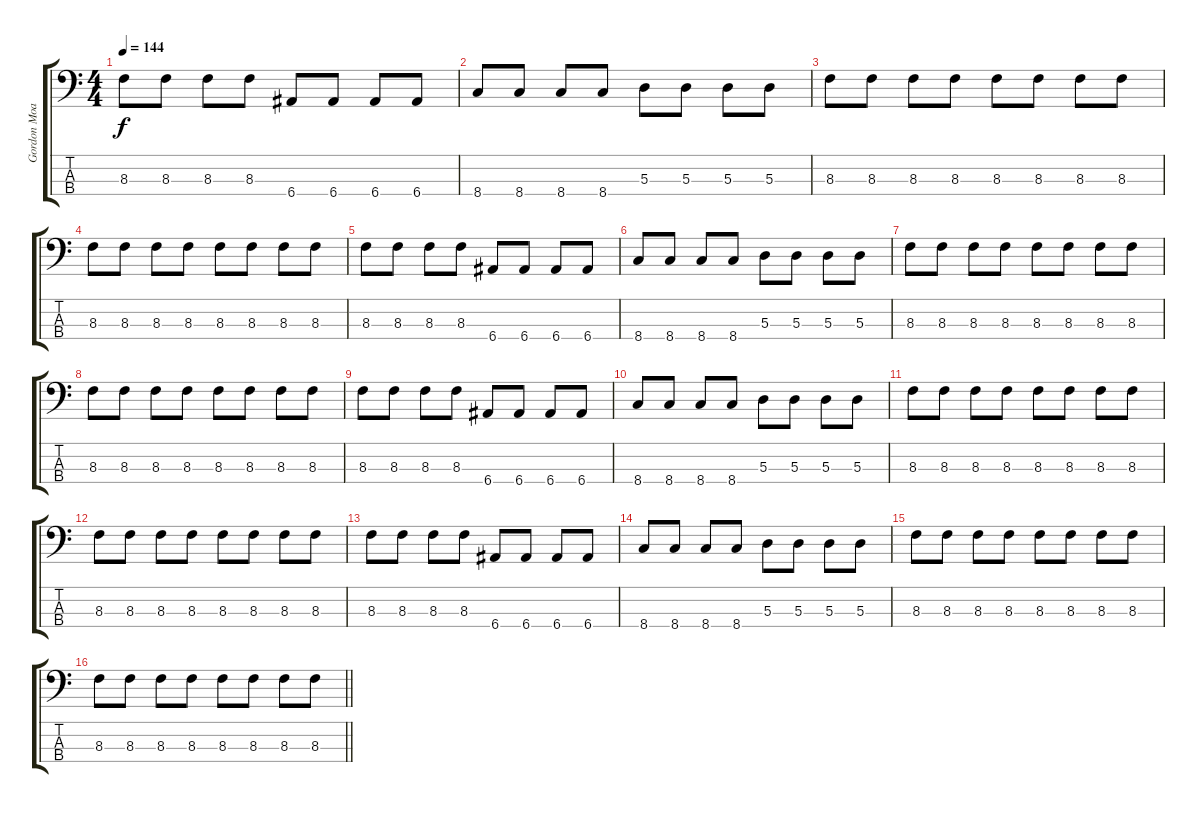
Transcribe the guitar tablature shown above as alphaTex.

\track ("Gordon Moakes" "Gordon Moa") {instrument electricbassfinger}
\staff {score tabs}
\tuning (G2 D2 A1 E1) {hide}
\ts (4 4)
\tempo 144
\clef f4
\ks c
8.3.8{dy f} 8.3.8 8.3.8 8.3.8 6.4.8 6.4.8 6.4.8 6.4.8 |
8.4.8 8.4.8 8.4.8 8.4.8 5.3.8 5.3.8 5.3.8 5.3.8 |
8.3.8 8.3.8 8.3.8 8.3.8 8.3.8 8.3.8 8.3.8 8.3.8 |
8.3.8 8.3.8 8.3.8 8.3.8 8.3.8 8.3.8 8.3.8 8.3.8 |
8.3.8 8.3.8 8.3.8 8.3.8 6.4.8 6.4.8 6.4.8 6.4.8 |
8.4.8 8.4.8 8.4.8 8.4.8 5.3.8 5.3.8 5.3.8 5.3.8 |
8.3.8 8.3.8 8.3.8 8.3.8 8.3.8 8.3.8 8.3.8 8.3.8 |
8.3.8 8.3.8 8.3.8 8.3.8 8.3.8 8.3.8 8.3.8 8.3.8 |
8.3.8 8.3.8 8.3.8 8.3.8 6.4.8 6.4.8 6.4.8 6.4.8 |
8.4.8 8.4.8 8.4.8 8.4.8 5.3.8 5.3.8 5.3.8 5.3.8 |
8.3.8 8.3.8 8.3.8 8.3.8 8.3.8 8.3.8 8.3.8 8.3.8 |
8.3.8 8.3.8 8.3.8 8.3.8 8.3.8 8.3.8 8.3.8 8.3.8 |
8.3.8 8.3.8 8.3.8 8.3.8 6.4.8 6.4.8 6.4.8 6.4.8 |
8.4.8 8.4.8 8.4.8 8.4.8 5.3.8 5.3.8 5.3.8 5.3.8 |
8.3.8 8.3.8 8.3.8 8.3.8 8.3.8 8.3.8 8.3.8 8.3.8 |
\barLineRight lightlight
8.3.8 8.3.8 8.3.8 8.3.8 8.3.8 8.3.8 8.3.8 8.3.8
